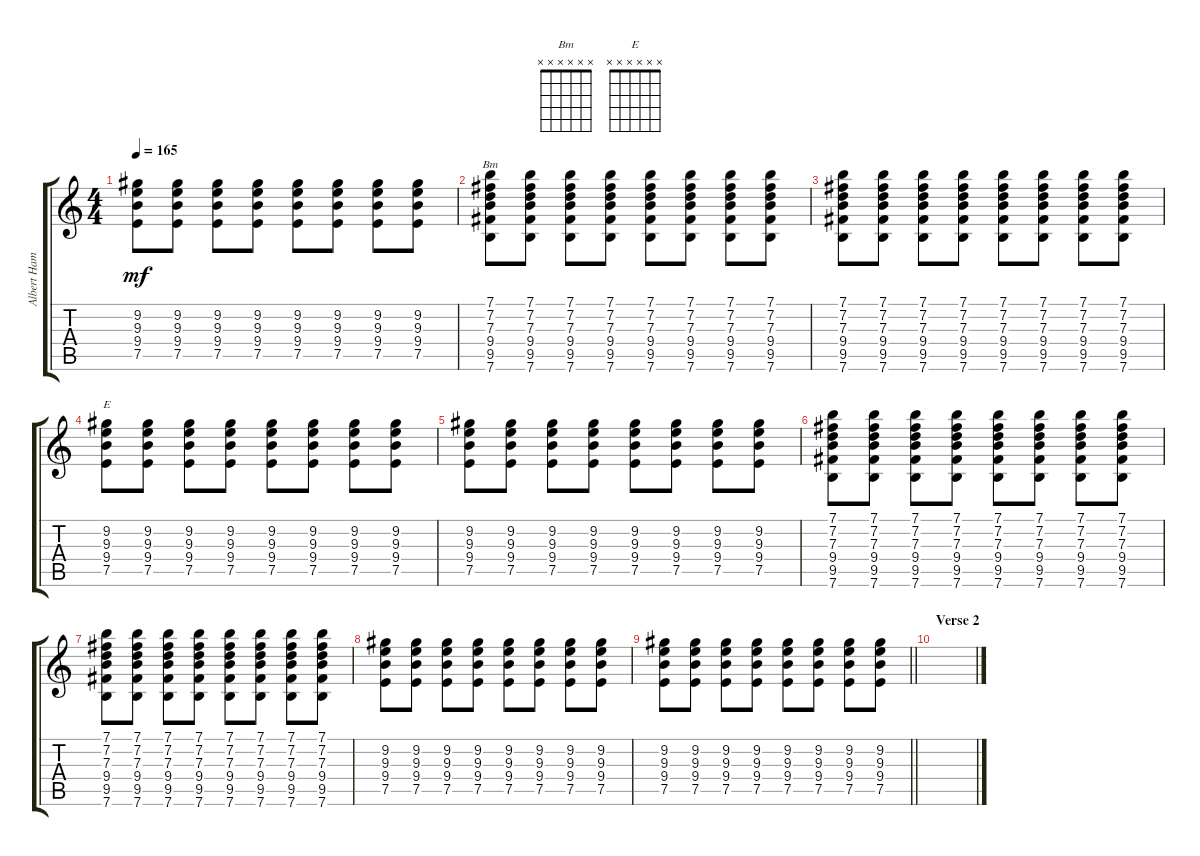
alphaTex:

\track ("Albert Hammond. Jr." "Albert Ham") {instrument distortionguitar}
\staff {score tabs}
\tuning (E4 B3 G3 D3 A2 E2) {hide}
\chord ("Bm" x x x x x x)
\chord ("E" x x x x x x)
\ts (4 4)
\tempo 165
\clef g2
\ks c
(9.2 9.3 9.4 7.5).8{dy mf} (9.2 9.3 9.4 7.5).8 (9.2 9.3 9.4 7.5).8 (9.2 9.3 9.4 7.5).8 (9.2 9.3 9.4 7.5).8 (9.2 9.3 9.4 7.5).8 (9.2 9.3 9.4 7.5).8 (9.2 9.3 9.4 7.5).8 |
(7.1 7.2 7.3 9.4 9.5 7.6).8{ch "Bm"} (7.1 7.2 7.3 9.4 9.5 7.6).8 (7.1 7.2 7.3 9.4 9.5 7.6).8 (7.1 7.2 7.3 9.4 9.5 7.6).8 (7.1 7.2 7.3 9.4 9.5 7.6).8 (7.1 7.2 7.3 9.4 9.5 7.6).8 (7.1 7.2 7.3 9.4 9.5 7.6).8 (7.1 7.2 7.3 9.4 9.5 7.6).8 |
(7.1 7.2 7.3 9.4 9.5 7.6).8 (7.1 7.2 7.3 9.4 9.5 7.6).8 (7.1 7.2 7.3 9.4 9.5 7.6).8 (7.1 7.2 7.3 9.4 9.5 7.6).8 (7.1 7.2 7.3 9.4 9.5 7.6).8 (7.1 7.2 7.3 9.4 9.5 7.6).8 (7.1 7.2 7.3 9.4 9.5 7.6).8 (7.1 7.2 7.3 9.4 9.5 7.6).8 |
(9.2 9.3 9.4 7.5).8{ch "E"} (9.2 9.3 9.4 7.5).8 (9.2 9.3 9.4 7.5).8 (9.2 9.3 9.4 7.5).8 (9.2 9.3 9.4 7.5).8 (9.2 9.3 9.4 7.5).8 (9.2 9.3 9.4 7.5).8 (9.2 9.3 9.4 7.5).8 |
(9.2 9.3 9.4 7.5).8 (9.2 9.3 9.4 7.5).8 (9.2 9.3 9.4 7.5).8 (9.2 9.3 9.4 7.5).8 (9.2 9.3 9.4 7.5).8 (9.2 9.3 9.4 7.5).8 (9.2 9.3 9.4 7.5).8 (9.2 9.3 9.4 7.5).8 |
(7.1 7.2 7.3 9.4 9.5 7.6).8 (7.1 7.2 7.3 9.4 9.5 7.6).8 (7.1 7.2 7.3 9.4 9.5 7.6).8 (7.1 7.2 7.3 9.4 9.5 7.6).8 (7.1 7.2 7.3 9.4 9.5 7.6).8 (7.1 7.2 7.3 9.4 9.5 7.6).8 (7.1 7.2 7.3 9.4 9.5 7.6).8 (7.1 7.2 7.3 9.4 9.5 7.6).8 |
(7.1 7.2 7.3 9.4 9.5 7.6).8 (7.1 7.2 7.3 9.4 9.5 7.6).8 (7.1 7.2 7.3 9.4 9.5 7.6).8 (7.1 7.2 7.3 9.4 9.5 7.6).8 (7.1 7.2 7.3 9.4 9.5 7.6).8 (7.1 7.2 7.3 9.4 9.5 7.6).8 (7.1 7.2 7.3 9.4 9.5 7.6).8 (7.1 7.2 7.3 9.4 9.5 7.6).8 |
(9.2 9.3 9.4 7.5).8 (9.2 9.3 9.4 7.5).8 (9.2 9.3 9.4 7.5).8 (9.2 9.3 9.4 7.5).8 (9.2 9.3 9.4 7.5).8 (9.2 9.3 9.4 7.5).8 (9.2 9.3 9.4 7.5).8 (9.2 9.3 9.4 7.5).8 |
\barLineRight lightlight
(9.2 9.3 9.4 7.5).8 (9.2 9.3 9.4 7.5).8 (9.2 9.3 9.4 7.5).8 (9.2 9.3 9.4 7.5).8 (9.2 9.3 9.4 7.5).8 (9.2 9.3 9.4 7.5).8 (9.2 9.3 9.4 7.5).8 (9.2 9.3 9.4 7.5).8 |
\section ("" "Verse 2")
